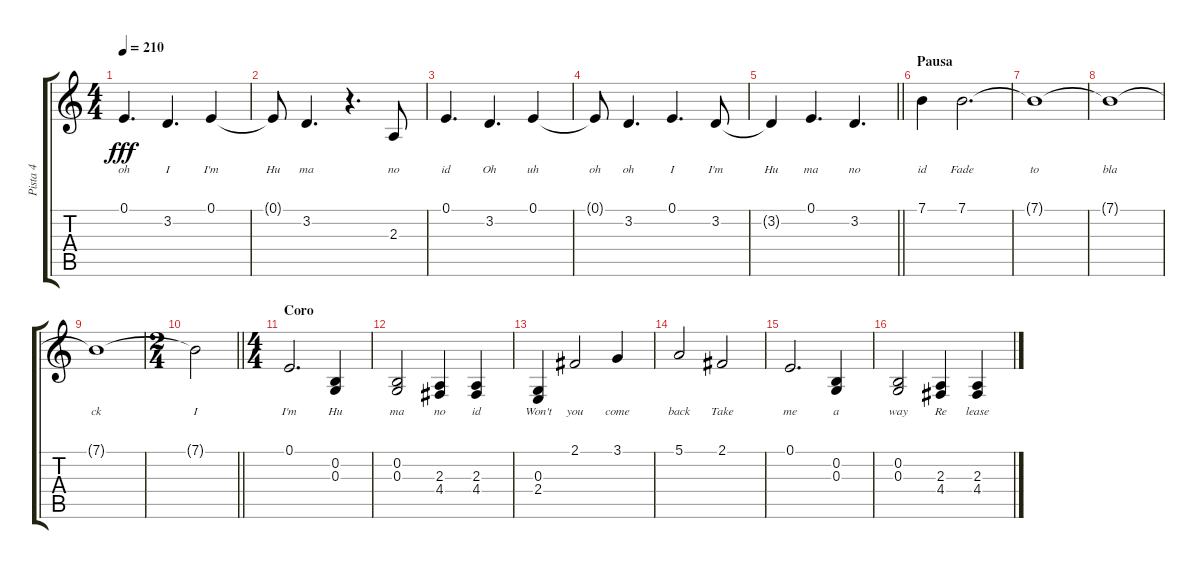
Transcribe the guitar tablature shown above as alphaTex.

\track ("Pista 4" "Pista 4") {instrument lead2sawtooth}
\staff {score tabs}
\tuning (E4 B3 G3 D3 A2 E2) {hide}
\ts (4 4)
\tempo 210
\clef g2
\ks c
0.1.4{d lyrics (0 "oh") lyrics (1 "") lyrics (2 "") lyrics (3 "") lyrics (4 "") dy fff} 3.2.4{d lyrics (0 "I") lyrics (1 "") lyrics (2 "") lyrics (3 "") lyrics (4 "")} 0.1.4{lyrics (0 "I'm") lyrics (1 "") lyrics (2 "") lyrics (3 "") lyrics (4 "")} |
0.1{t}.8{lyrics (0 "Hu") lyrics (1 "") lyrics (2 "") lyrics (3 "") lyrics (4 "")} 3.2.4{d lyrics (0 "ma") lyrics (1 "") lyrics (2 "") lyrics (3 "") lyrics (4 "")} r.4{d} 2.3.8{lyrics (0 "no") lyrics (1 "") lyrics (2 "") lyrics (3 "") lyrics (4 "")} |
0.1.4{d lyrics (0 "id") lyrics (1 "") lyrics (2 "") lyrics (3 "") lyrics (4 "")} 3.2.4{d lyrics (0 "Oh") lyrics (1 "") lyrics (2 "") lyrics (3 "") lyrics (4 "")} 0.1.4{lyrics (0 "uh") lyrics (1 "") lyrics (2 "") lyrics (3 "") lyrics (4 "")} |
0.1{t}.8{lyrics (0 "oh") lyrics (1 "") lyrics (2 "") lyrics (3 "") lyrics (4 "")} 3.2.4{d lyrics (0 "oh") lyrics (1 "") lyrics (2 "") lyrics (3 "") lyrics (4 "")} 0.1.4{d lyrics (0 "I") lyrics (1 "") lyrics (2 "") lyrics (3 "") lyrics (4 "")} 3.2.8{lyrics (0 "I'm") lyrics (1 "") lyrics (2 "") lyrics (3 "") lyrics (4 "")} |
\barLineRight lightlight
3.2{t}.4{lyrics (0 "Hu") lyrics (1 "") lyrics (2 "") lyrics (3 "") lyrics (4 "")} 0.1.4{d lyrics (0 "ma") lyrics (1 "") lyrics (2 "") lyrics (3 "") lyrics (4 "")} 3.2.4{d lyrics (0 "no") lyrics (1 "") lyrics (2 "") lyrics (3 "") lyrics (4 "")} |
\section ("" "Pausa")
7.1.4{lyrics (0 "id") lyrics (1 "") lyrics (2 "") lyrics (3 "") lyrics (4 "")} 7.1.2{d lyrics (0 "Fade") lyrics (1 "") lyrics (2 "") lyrics (3 "") lyrics (4 "") volume 4} |
7.1{t}.1{lyrics (0 "to") lyrics (1 "") lyrics (2 "") lyrics (3 "") lyrics (4 "")} |
7.1{t}.1{lyrics (0 "bla") lyrics (1 "") lyrics (2 "") lyrics (3 "") lyrics (4 "")} |
7.1{t}.1{lyrics (0 "ck") lyrics (1 "") lyrics (2 "") lyrics (3 "") lyrics (4 "")} |
\ts (2 4)
\barLineRight lightlight
7.1{t}.2{lyrics (0 "I") lyrics (1 "") lyrics (2 "") lyrics (3 "") lyrics (4 "")} |
\ts (4 4)
\section ("" "Coro")
0.1.2{d lyrics (0 "I'm") lyrics (1 "") lyrics (2 "") lyrics (3 "") lyrics (4 "") volume 16} (0.2 0.3).4{lyrics (0 "Hu") lyrics (1 "") lyrics (2 "") lyrics (3 "") lyrics (4 "")} |
(0.2 0.3).2{lyrics (0 "ma") lyrics (1 "") lyrics (2 "") lyrics (3 "") lyrics (4 "")} (2.3 4.4).4{lyrics (0 "no") lyrics (1 "") lyrics (2 "") lyrics (3 "") lyrics (4 "")} (2.3 4.4).4{lyrics (0 "id") lyrics (1 "") lyrics (2 "") lyrics (3 "") lyrics (4 "")} |
(0.3 2.4).4{lyrics (0 "Won't") lyrics (1 "") lyrics (2 "") lyrics (3 "") lyrics (4 "")} 2.1.2{lyrics (0 "you") lyrics (1 "") lyrics (2 "") lyrics (3 "") lyrics (4 "")} 3.1.4{lyrics (0 "come") lyrics (1 "") lyrics (2 "") lyrics (3 "") lyrics (4 "")} |
5.1.2{lyrics (0 "back") lyrics (1 "") lyrics (2 "") lyrics (3 "") lyrics (4 "")} 2.1.2{lyrics (0 "Take") lyrics (1 "") lyrics (2 "") lyrics (3 "") lyrics (4 "")} |
0.1.2{d lyrics (0 "me") lyrics (1 "") lyrics (2 "") lyrics (3 "") lyrics (4 "")} (0.2 0.3).4{lyrics (0 "a") lyrics (1 "") lyrics (2 "") lyrics (3 "") lyrics (4 "")} |
(0.2 0.3).2{lyrics (0 "way") lyrics (1 "") lyrics (2 "") lyrics (3 "") lyrics (4 "")} (2.3 4.4).4{lyrics (0 "Re") lyrics (1 "") lyrics (2 "") lyrics (3 "") lyrics (4 "")} (2.3 4.4).4{lyrics (0 "lease") lyrics (1 "") lyrics (2 "") lyrics (3 "") lyrics (4 "")}
